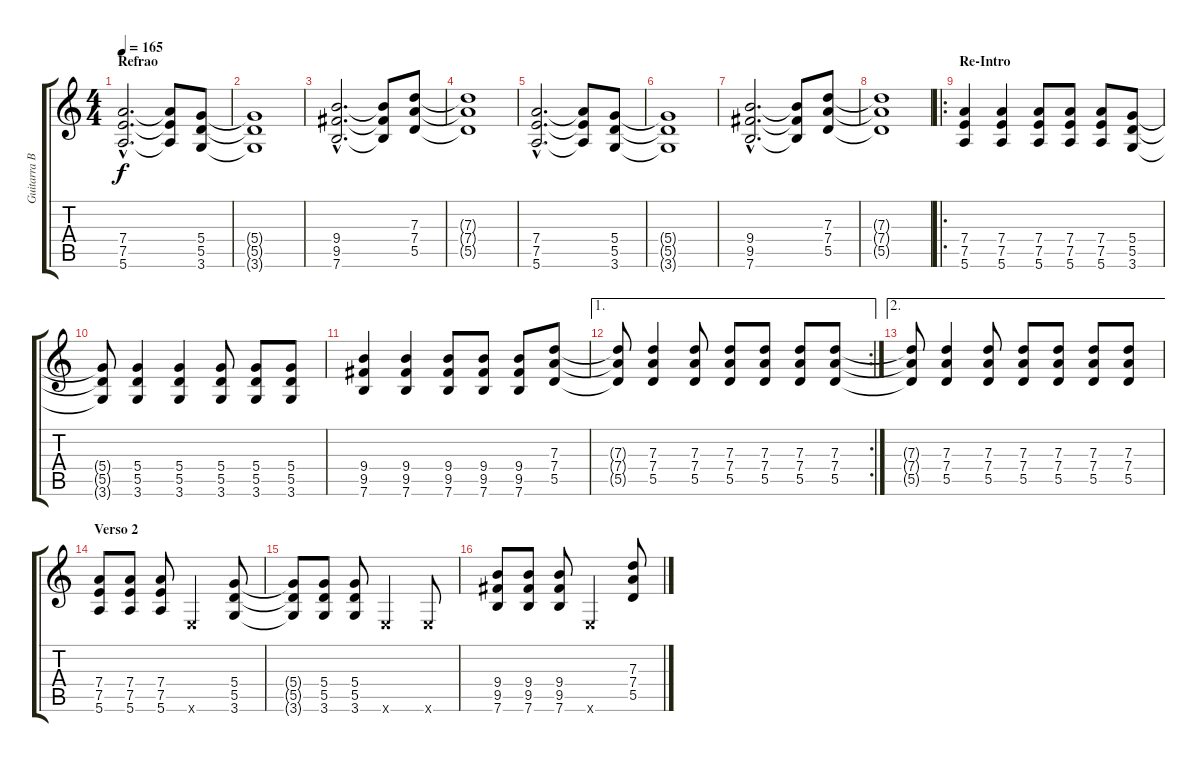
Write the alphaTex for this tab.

\track ("Guitarra Base" "Guitarra B") {instrument distortionguitar}
\staff {score tabs}
\tuning (E4 B3 G3 D3 A2 E2) {hide}
\ts (4 4)
\section ("" "Refrao")
\tempo 165
\clef g2
\ks c
(7.4{hac} 7.5{hac} 5.6{hac}).2{d dy f} (7.4{t} 7.5{t} 5.6{t}).8 (5.4 5.5 3.6).8 |
(5.4{t} 5.5{t} 3.6{t}).1 |
(9.4{hac} 9.5{hac} 7.6{hac}).2{d} (9.4{t} 9.5{t} 7.6{t}).8 (7.3 7.4 5.5).8 |
(7.3{t} 7.4{t} 5.5{t}).1 |
(7.4{hac} 7.5{hac} 5.6{hac}).2{d} (7.4{t} 7.5{t} 5.6{t}).8 (5.4 5.5 3.6).8 |
(5.4{t} 5.5{t} 3.6{t}).1 |
(9.4{hac} 9.5{hac} 7.6{hac}).2{d} (9.4{t} 9.5{t} 7.6{t}).8 (7.3 7.4 5.5).8 |
(7.3{t} 7.4{t} 5.5{t}).1 |
\ro
\section ("" "Re-Intro")
(7.4 7.5 5.6).4 (7.4 7.5 5.6).4 (7.4 7.5 5.6).8 (7.4 7.5 5.6).8 (7.4 7.5 5.6).8 (5.4 5.5 3.6).8 |
(5.4{t} 5.5{t} 3.6{t}).8 (5.4 5.5 3.6).4 (5.4 5.5 3.6).4 (5.4 5.5 3.6).8 (5.4 5.5 3.6).8 (5.4 5.5 3.6).8 |
(9.4 9.5 7.6).4 (9.4 9.5 7.6).4 (9.4 9.5 7.6).8 (9.4 9.5 7.6).8 (9.4 9.5 7.6).8 (7.3 7.4 5.5).8 |
\ae 1
\rc 2
(7.3{t} 7.4{t} 5.5{t}).8 (7.3 7.4 5.5).4 (7.3 7.4 5.5).8 (7.3 7.4 5.5).8 (7.3 7.4 5.5).8 (7.3 7.4 5.5).8 (7.3 7.4 5.5).8 |
\ae 2
(7.3{t} 7.4{t} 5.5{t}).8 (7.3 7.4 5.5).4 (7.3 7.4 5.5).8 (7.3 7.4 5.5).8 (7.3 7.4 5.5).8 (7.3 7.4 5.5).8 (7.3 7.4 5.5).8 |
\section ("" "Verso 2")
(7.4 7.5 5.6).8 (7.4 7.5 5.6).8 (7.4 7.5 5.6).8 0.6{x}.2 (5.4 5.5 3.6).8 |
(5.4{t} 5.5{t} 3.6{t}).8 (5.4 5.5 3.6).8 (5.4 5.5 3.6).8 0.6{x}.2 0.6{x}.8 |
(9.4 9.5 7.6).8 (9.4 9.5 7.6).8 (9.4 9.5 7.6).8 0.6{x}.2 (7.3 7.4 5.5).8
